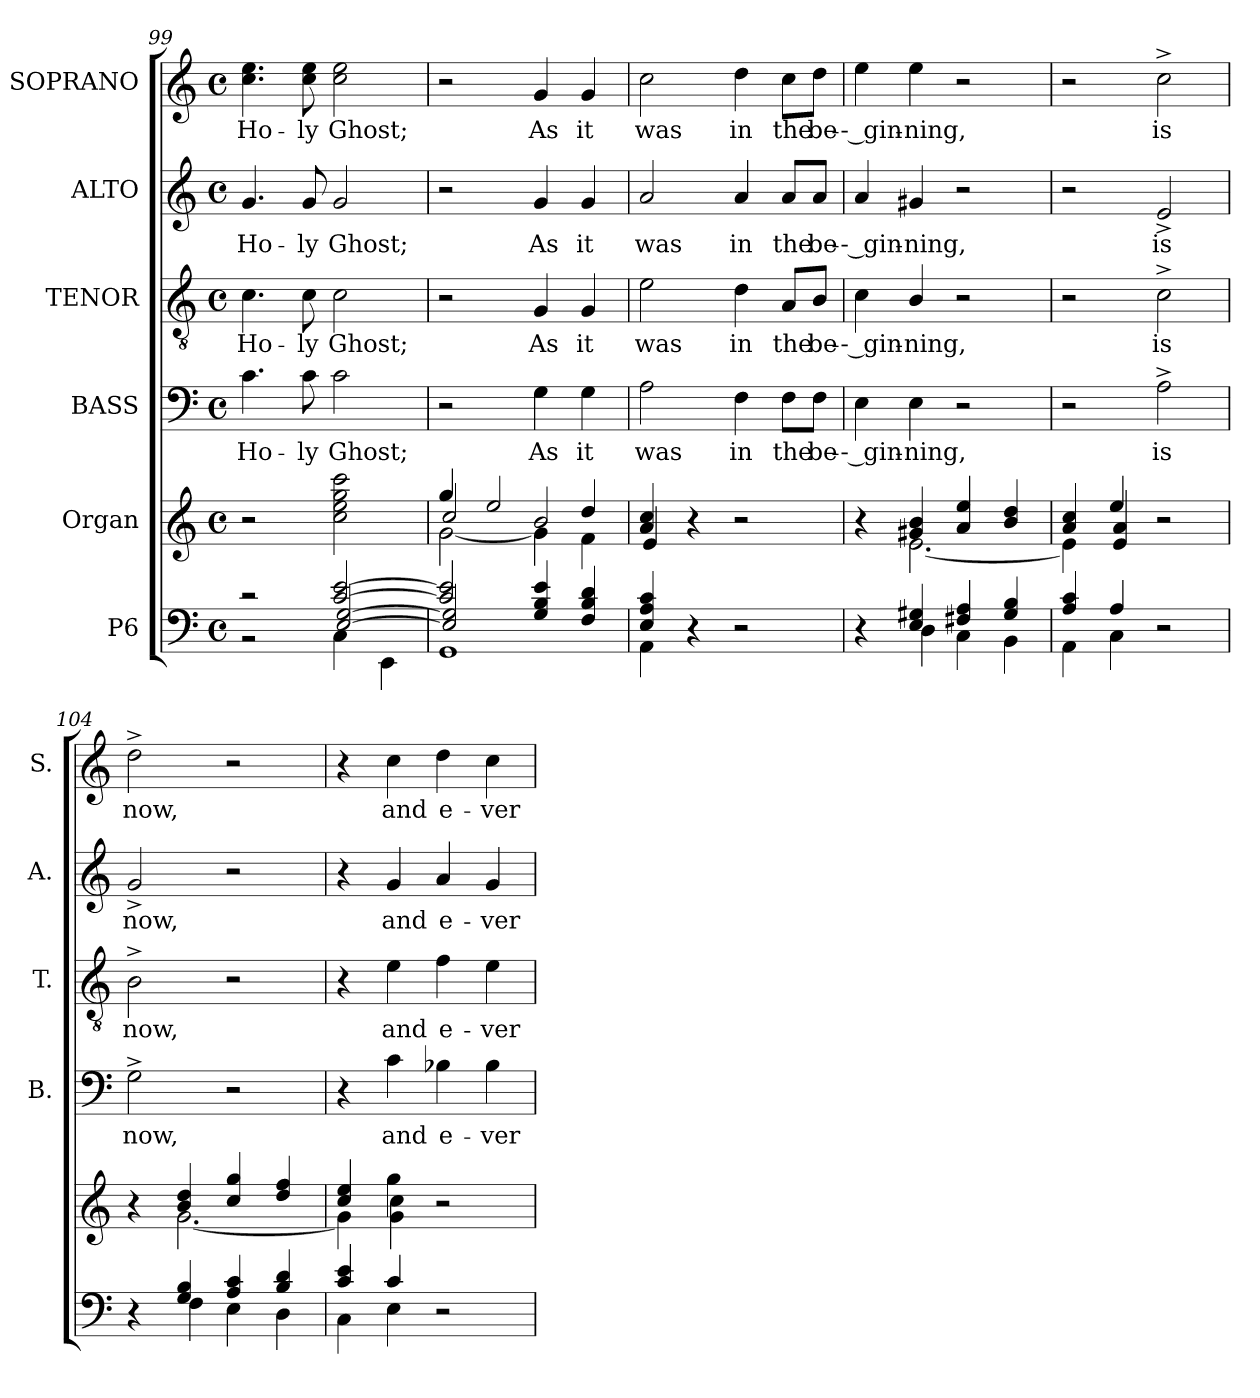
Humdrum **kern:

**kern	**kern	**kern	**text	**kern	**text	**kern	**text	**kern	**text
*part6	*part5	*part4	*part4	*part3	*part3	*part2	*part2	*part1	*part1
*staff6	*staff5	*staff4	*staff4	*staff3	*staff3	*staff2	*staff2	*staff1	*staff1
*I"P6	*I"Organ	*I"BASS	*	*I"TENOR	*	*I"ALTO	*	*I"SOPRANO	*
*	*	*I'B.	*	*I'T.	*	*I'A.	*	*I'S.	*
*clefF4	*clefG2	*clefF4	*	*clefGv2	*	*clefG2	*	*clefG2	*
*	*	*	*	*ITrd7c12	*	*	*	*	*
*k[]	*k[]	*k[]	*	*k[]	*	*k[]	*	*k[]	*
*C:	*C:	*C:	*	*C:	*	*C:	*	*C:	*
*M4/4	*M4/4	*M4/4	*	*M4/4	*	*M4/4	*	*M4/4	*
*met(c)	*met(c)	*met(c)	*	*met(c)	*	*met(c)	*	*met(c)	*
=99	=99	=99	=99	=99	=99	=99	=99	=99	=99
*^	*	*	*	*	*	*	*	*	*
*	*^	*	*	*	*	*	*	*	*	*
!	!	!	!	!	!LO:LY:b:color=#000000	!	!	!	!	!	!
!	!	!	!	!	!	!	!LO:LY:b:color=#000000	!	!	!	!
!	!	!	!	!	!	!	!	!	!LO:LY:b:color=#000000	!	!
!	!	!	!	!	!	!	!	!	!	!	!LO:LY:b:color=#000000
2r	2r	2ryy	2r	4.ci\	Ho-	4.Ci\	Ho-	4.gi/	Ho-	4.cci\ 4.eei	Ho-
!	!	!	!	!	!LO:LY:b:color=#000000	!	!	!	!	!	!
!	!	!	!	!	!	!	!LO:LY:b:color=#000000	!	!	!	!
!	!	!	!	!	!	!	!	!	!LO:LY:b:color=#000000	!	!
!	!	!	!	!	!	!	!	!	!	!	!LO:LY:b:color=#000000
.	.	.	.	8ci\	-ly	8Ci\	-ly	8gi/	-ly	8cci\ 8eei	-ly
!	!	!	!	!	!LO:LY:b:color=#000000	!	!	!	!	!	!
!	!	!	!	!	!	!	!LO:LY:b:color=#000000	!	!	!	!
!	!	!	!	!	!	!	!	!	!LO:LY:b:color=#000000	!	!
!	!	!	!	!	!	!	!	!	!	!	!LO:LY:b:color=#000000
[2ci/ [2ei	4Ci\	[2Ei/ [2Gi	2cci\ 2eei 2ggi 2ccci	2ci\	Ghost;	2Ci\	Ghost;	2gi/	Ghost;	2cci\ 2eei	Ghost;
.	4EEi\	.	.	.	.	.	.	.	.	.	.
=100	=100	=100	=100	=100	=100	=100	=100	=100	=100	=100	=100
*	*	*	*^	*	*	*	*	*	*	*	*
*	*	*	*	*^	*	*	*	*	*	*	*	*
2ci/] 2ei]	1GGi	2Ei/] 2Gi]	4ggi/	[2gi\	2cci/	2r	.	2r	.	2r	.	2r	.
.	.	.	2eei/	.	.	.	.	.	.	.	.	.	.
!	!	!	!	!	!	!	!LO:LY:b:color=#000000	!	!	!	!	!	!
!	!	!	!	!	!	!	!	!	!LO:LY:b:color=#000000	!	!	!	!
!	!	!	!	!	!	!	!	!	!	!	!LO:LY:b:color=#000000	!	!
!	!	!	!	!	!	!	!	!	!	!	!	!	!LO:LY:b:color=#000000
4Gi/ 4Bi 4ei	.	2ryy	.	4gi\]	2bi/	4Gi\	As	4GGi/	As	4gi/	As	4gi/	As
!	!	!	!	!	!	!	!LO:LY:b:color=#000000	!	!	!	!	!	!
!	!	!	!	!	!	!	!	!	!LO:LY:b:color=#000000	!	!	!	!
!	!	!	!	!	!	!	!	!	!	!	!LO:LY:b:color=#000000	!	!
!	!	!	!	!	!	!	!	!	!	!	!	!	!LO:LY:b:color=#000000
4Fi/ 4Bi 4di	.	.	4ddi/	4fi\	.	4Gi\	it	4GGi/	it	4gi/	it	4gi/	it
*	*v	*v	*	*	*	*	*	*	*	*	*	*	*
*	*	*	*v	*v	*	*	*	*	*	*	*	*
=101	=101	=101	=101	=101	=101	=101	=101	=101	=101	=101	=101
!	!	!	!	!	!LO:LY:b:color=#000000	!	!	!	!	!	!
!	!	!	!	!	!	!	!LO:LY:b:color=#000000	!	!	!	!
!	!	!	!	!	!	!	!	!	!LO:LY:b:color=#000000	!	!
!	!	!	!	!	!	!	!	!	!	!	!LO:LY:b:color=#000000
4Ei/ 4Ai 4ci	4AAi\	4ai/ 4cci	4ei/	2Ai\	was	2Ei\	was	2ai/	was	2cci\	was
4r	4ryy	4r	4ryy	.	.	.	.	.	.	.	.
!	!	!	!	!	!LO:LY:b:color=#000000	!	!	!	!	!	!
!	!	!	!	!	!	!	!LO:LY:b:color=#000000	!	!	!	!
!	!	!	!	!	!	!	!	!	!LO:LY:b:color=#000000	!	!
!	!	!	!	!	!	!	!	!	!	!	!LO:LY:b:color=#000000
2r	2ryy	2r	2ryy	4Fi\	in	4Di\	in	4ai/	in	4ddi\	in
!	!	!	!	!	!LO:LY:b:color=#000000	!	!	!	!	!	!
!	!	!	!	!	!	!	!LO:LY:b:color=#000000	!	!	!	!
!	!	!	!	!	!	!	!	!	!LO:LY:b:color=#000000	!	!
!	!	!	!	!	!	!	!	!	!	!	!LO:LY:b:color=#000000
.	.	.	.	8Fi\L	the	8AAi/L	the	8ai/L	the	8cci\L	the
!	!	!	!	!	!LO:LY:b:color=#000000	!	!	!	!	!	!
!	!	!	!	!	!	!	!LO:LY:b:color=#000000	!	!	!	!
!	!	!	!	!	!	!	!	!	!LO:LY:b:color=#000000	!	!
!	!	!	!	!	!	!	!	!	!	!	!LO:LY:b:color=#000000
.	.	.	.	8Fi\J	be-	8BBi/J	be-	8ai/J	be-	8ddi\J	be-
!!LO:PB:g=z
=102	=102	=102	=102	=102	=102	=102	=102	=102	=102	=102	=102
!	!	!	!	!	!LO:LY:b:color=#000000	!	!	!	!	!	!
!	!	!	!	!	!	!	!LO:LY:b:color=#000000	!	!	!	!
!	!	!	!	!	!	!	!	!	!LO:LY:b:color=#000000	!	!
!	!	!	!	!	!	!	!	!	!	!	!LO:LY:b:color=#000000
4r	4ryy	4r	4ryy	4Ei\	-- gin-	4Ci\	-- gin-	4ai/	-- gin-	4eei\	-- gin-
!	!	!	!	!	!LO:LY:b:color=#000000	!	!	!	!	!	!
!	!	!	!	!	!	!	!LO:LY:b:color=#000000	!	!	!	!
!	!	!	!	!	!	!	!	!	!LO:LY:b:color=#000000	!	!
!	!	!	!	!	!	!	!	!	!	!	!LO:LY:b:color=#000000
4Ei/ 4G#Xi	4Di\	4g#Xi/ 4bi	[2.ei\	4Ei\	-ning,	4BBi/	-ning,	4g#Xi/	-ning,	4eei\	-ning,
4F#Xi/ 4Ai	4Ci\	4ai/ 4eei	.	2r	.	2r	.	2r	.	2r	.
4G#i/ 4Bi	4BBi\	4bi/ 4ddi	.	.	.	.	.	.	.	.	.
=103	=103	=103	=103	=103	=103	=103	=103	=103	=103	=103	=103
4Ai/ 4ci	4AAi\	4ai/ 4cci	4ei\]	2r	.	2r	.	2r	.	2r	.
4Ai/	4Ci\	4eei/	4ei/ 4ai	.	.	.	.	.	.	.	.
!	!	!	!	!	!LO:LY:b:color=#000000	!	!	!	!	!	!
!	!	!	!	!	!	!	!LO:LY:b:color=#000000	!	!	!	!
!	!	!	!	!	!	!	!	!	!LO:LY:b:color=#000000	!	!
!	!	!	!	!	!	!	!	!	!	!	!LO:LY:b:color=#000000
2r	2ryy	2r	2ryy	2A^i\	is	2C^i\	is	2e^i/	is	2cc^i\	is
=104	=104	=104	=104	=104	=104	=104	=104	=104	=104	=104	=104
!	!	!	!	!	!LO:LY:b:color=#000000	!	!	!	!	!	!
!	!	!	!	!	!	!	!LO:LY:b:color=#000000	!	!	!	!
!	!	!	!	!	!	!	!	!	!LO:LY:b:color=#000000	!	!
!	!	!	!	!	!	!	!	!	!	!	!LO:LY:b:color=#000000
4r	4ryy	4r	4ryy	2G^i\	now,	2BB^i\	now,	2g^i/	now,	2dd^i\	now,
4Gi/ 4Bi	4Fi\	4bi/ 4ddi	[2.gi\	.	.	.	.	.	.	.	.
4Ai/ 4ci	4Ei\	4cci/ 4ggi	.	2r	.	2r	.	2r	.	2r	.
4Bi/ 4di	4Di\	4ddi/ 4ffi	.	.	.	.	.	.	.	.	.
=105	=105	=105	=105	=105	=105	=105	=105	=105	=105	=105	=105
4ci/ 4ei	4Ci\	4cci/ 4eei	4gi\]	4r	.	4r	.	4r	.	4r	.
!	!	!	!	!	!LO:LY:b:color=#000000	!	!	!	!	!	!
!	!	!	!	!	!	!	!LO:LY:b:color=#000000	!	!	!	!
!	!	!	!	!	!	!	!	!	!LO:LY:b:color=#000000	!	!
!	!	!	!	!	!	!	!	!	!	!	!LO:LY:b:color=#000000
4ci/	4Ei\	4ggi\	4gi\ 4cci	4ci\	and	4Ei\	and	4gi/	and	4cci\	and
!	!	!	!	!	!LO:LY:b:color=#000000	!	!	!	!	!	!
!	!	!	!	!	!	!	!LO:LY:b:color=#000000	!	!	!	!
!	!	!	!	!	!	!	!	!	!LO:LY:b:color=#000000	!	!
!	!	!	!	!	!	!	!	!	!	!	!LO:LY:b:color=#000000
2r	2ryy	2r	2ryy	4B-Xi\	e-	4Fi\	e-	4ai/	e-	4ddi\	e-
!	!	!	!	!	!LO:LY:b:color=#000000	!	!	!	!	!	!
!	!	!	!	!	!	!	!LO:LY:b:color=#000000	!	!	!	!
!	!	!	!	!	!	!	!	!	!LO:LY:b:color=#000000	!	!
!	!	!	!	!	!	!	!	!	!	!	!LO:LY:b:color=#000000
.	.	.	.	4B-i\	-ver	4Ei\	-ver	4gi/	-ver	4cci\	-ver
*v	*v	*	*	*	*	*	*	*	*	*	*
*	*v	*v	*	*	*	*	*	*	*	*
=	=	=	=	=	=	=	=	=	=
*-	*-	*-	*-	*-	*-	*-	*-	*-	*-
